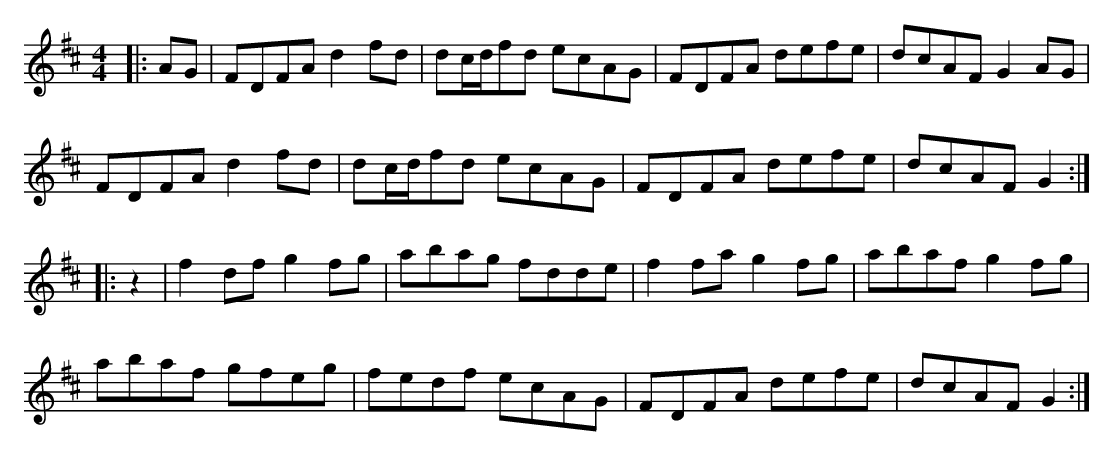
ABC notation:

X:1
M:4/4
K:D
|:AG|FDFA d2fd|dc/d/fd ecAG|FDFA defe|dcAF G2AG|
FDFA d2fd|dc/d/fd ecAG|FDFA defe|dcAF G2:|
|:z2|f2df g2fg|abag fdde|f2fa g2fg|abaf g2fg|
abaf gfeg|fedf ecAG|FDFA defe|dcAF G2:|
